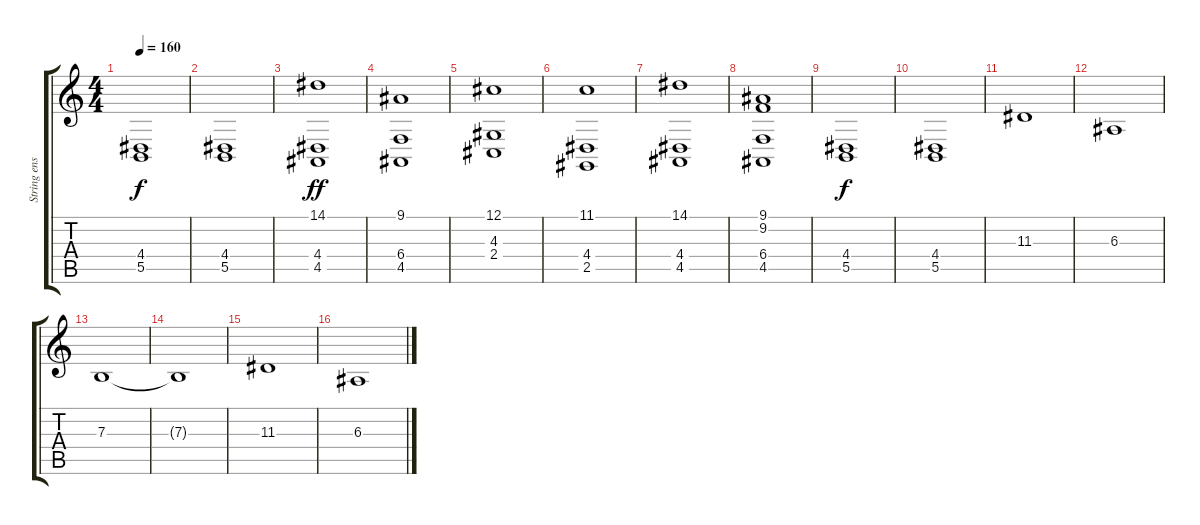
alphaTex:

\track ("String ensemble" "String ens") {instrument stringensemble1}
\staff {score tabs}
\tuning (Db4 Ab3 E3 B2 Gb2 Db2) {hide}
\ts (4 4)
\tempo 160
\clef g2
\ks c
(4.4 5.5).1{dy f} |
(4.4 5.5).1 |
(14.1 4.4 4.5).1{dy ff} |
(9.1 6.4 4.5).1 |
(12.1 4.3 2.4).1 |
(11.1 4.4 2.5).1 |
(14.1 4.4 4.5).1 |
(9.1 9.2 6.4 4.5).1 |
(4.4 5.5).1{dy f} |
(4.4 5.5).1 |
11.3.1 |
6.3.1 |
7.3.1 |
7.3{t}.1 |
11.3.1 |
6.3.1
